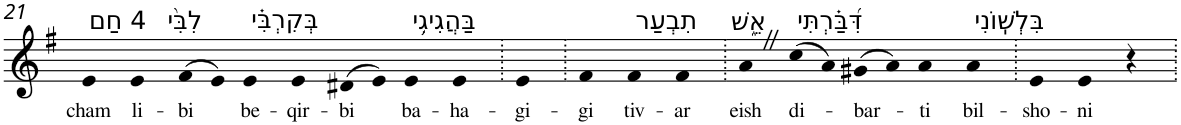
**kern	**text
*part1	*part1
*staff1	*staff1
*I"Piano	*
*I'Pno	*
!!LO:PB:g=z
*clefG2	*
*k[f#]	*
*G:	*
=21	=21
!LO:TX:a:t=4 חַם	!
!	!LO:LY:b
4e	cham
!LO:TX:a:t=לִבִּ֨י	!
!	!LO:LY:b
4e	li-
!	!LO:LY:b
(>8f#	-bi
8e)	.
!LO:TX:a:t=בְּקִרְבִּ֗י	!
!	!LO:LY:b
4e	be-
!	!LO:LY:b
4e	-qir-
!	!LO:LY:b
(>8d#X	-bi
8e)	.
!LO:TX:a:t=בַּהֲגִיגִ֥י	!
!	!LO:LY:b
4e	ba-
!	!LO:LY:b
4e	-ha-
=22.	=22.
!	!LO:LY:b
4e	-gi-
=23.	=23.
!	!LO:LY:b
4f#	-gi
!LO:TX:a:t=תִבְעַר	!
!	!LO:LY:b
4f#	tiv-
!	!LO:LY:b
4f#	-ar
=24.	=24.
!LO:TX:a:t=אֵ֑שׁ	!
!	!LO:LY:b
4aZ	eish
!LO:TX:a:t=דִּ֝בַּ֗רְתִּי	!
!	!LO:LY:b
(>8cc	di-
8a)	.
!	!LO:LY:b
(>8g#X	-bar-
8a)	.
!	!LO:LY:b
4a	-ti
!LO:TX:a:t=בִּלְשֽׁוֹנִי	!
!	!LO:LY:b
4a	bil-
=25.	=25.
!	!LO:LY:b
4e	-sho-
!	!LO:LY:b
4e	-ni
4r	.
=.	=.
*-	*-
